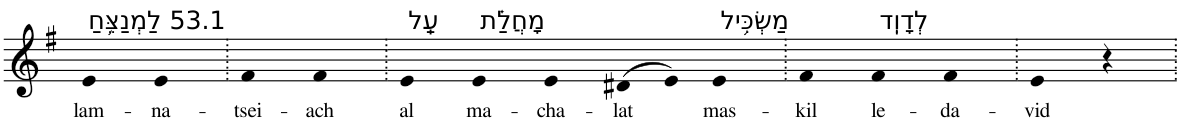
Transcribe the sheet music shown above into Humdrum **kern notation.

**kern	**text
*part1	*part1
*staff1	*staff1
*I"Piano	*
*I'Pno	*
*clefG2	*
*k[f#]	*
*G:	*
=1	=1
!LO:TX:a:t=53.1 לַמְנַצֵּ֥חַ	!
!	!LO:LY:b
4e	lam-
!	!LO:LY:b
4e	-na-
=2.	=2.
!	!LO:LY:b
4f#	-tsei-
!	!LO:LY:b
4f#	-ach
=3.	=3.
!LO:TX:a:t=עַֽל	!
!	!LO:LY:b
4e	al
!LO:TX:a:t=מָחֲלַ֗ת	!
!	!LO:LY:b
4e	ma-
!	!LO:LY:b
4e	-cha-
!	!LO:LY:b
(>8d#X	-lat
8e)	.
!LO:TX:a:t=מַשְׂכִּ֥יל	!
!	!LO:LY:b
4e	mas-
=4.	=4.
!	!LO:LY:b
4f#	-kil
!LO:TX:a:t=לְדָוִֽד	!
!	!LO:LY:b
4f#	le-
!	!LO:LY:b
4f#	-da-
=5.	=5.
!	!LO:LY:b
4e	-vid
4r	.
=.	=.
*-	*-
